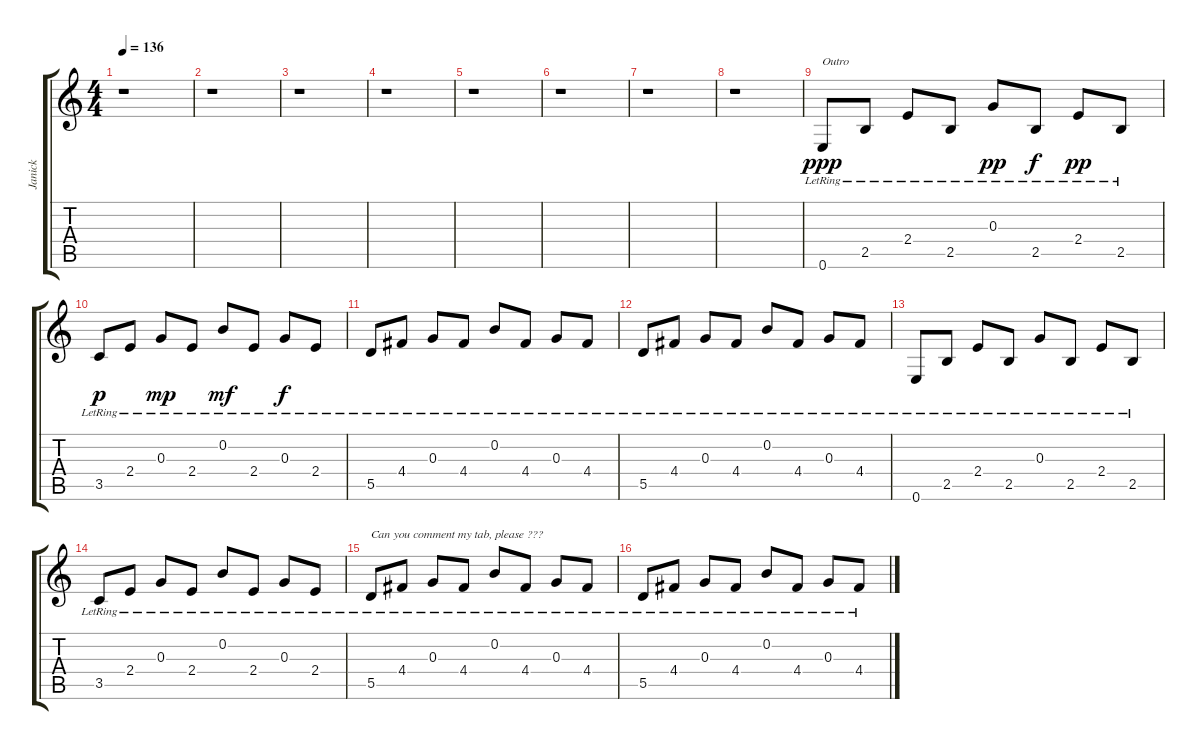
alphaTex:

\track ("Janick" "Janick") {instrument electricguitarclean}
\staff {score tabs}
\tuning (E4 B3 G3 D3 A2 E2) {hide}
\ts (4 4)
\tempo 136
\clef g2
\ks c
r.1{dy f} |
r.1 |
r.1 |
r.1 |
r.1 |
r.1 |
r.1 |
r.1 |
0.6{lr}.8{txt "Outro" dy ppp} 2.5{lr}.8 2.4{lr}.8 2.5{lr}.8 0.3{lr}.8{dy pp} 2.5{lr}.8{dy f} 2.4{lr}.8{dy pp} 2.5{lr}.8 |
3.5{lr}.8{dy p} 2.4{lr}.8 0.3{lr}.8{dy mp} 2.4{lr}.8 0.2{lr}.8{dy mf} 2.4{lr}.8 0.3{lr}.8{dy f} 2.4{lr}.8 |
5.5{lr}.8 4.4{lr}.8 0.3{lr}.8 4.4{lr}.8 0.2{lr}.8 4.4{lr}.8 0.3{lr}.8 4.4{lr}.8 |
5.5{lr}.8 4.4{lr}.8 0.3{lr}.8 4.4{lr}.8 0.2{lr}.8 4.4{lr}.8 0.3{lr}.8 4.4{lr}.8 |
0.6{lr}.8 2.5{lr}.8 2.4{lr}.8 2.5{lr}.8 0.3{lr}.8 2.5{lr}.8 2.4{lr}.8 2.5{lr}.8 |
3.5{lr}.8 2.4{lr}.8 0.3{lr}.8 2.4{lr}.8 0.2{lr}.8 2.4{lr}.8 0.3{lr}.8 2.4{lr}.8 |
5.5{lr}.8{txt "Can you comment my tab, please ???"} 4.4{lr}.8 0.3{lr}.8 4.4{lr}.8 0.2{lr}.8 4.4{lr}.8 0.3{lr}.8 4.4{lr}.8 |
5.5{lr}.8 4.4{lr}.8 0.3{lr}.8 4.4{lr}.8 0.2{lr}.8 4.4{lr}.8 0.3{lr}.8 4.4{lr}.8
